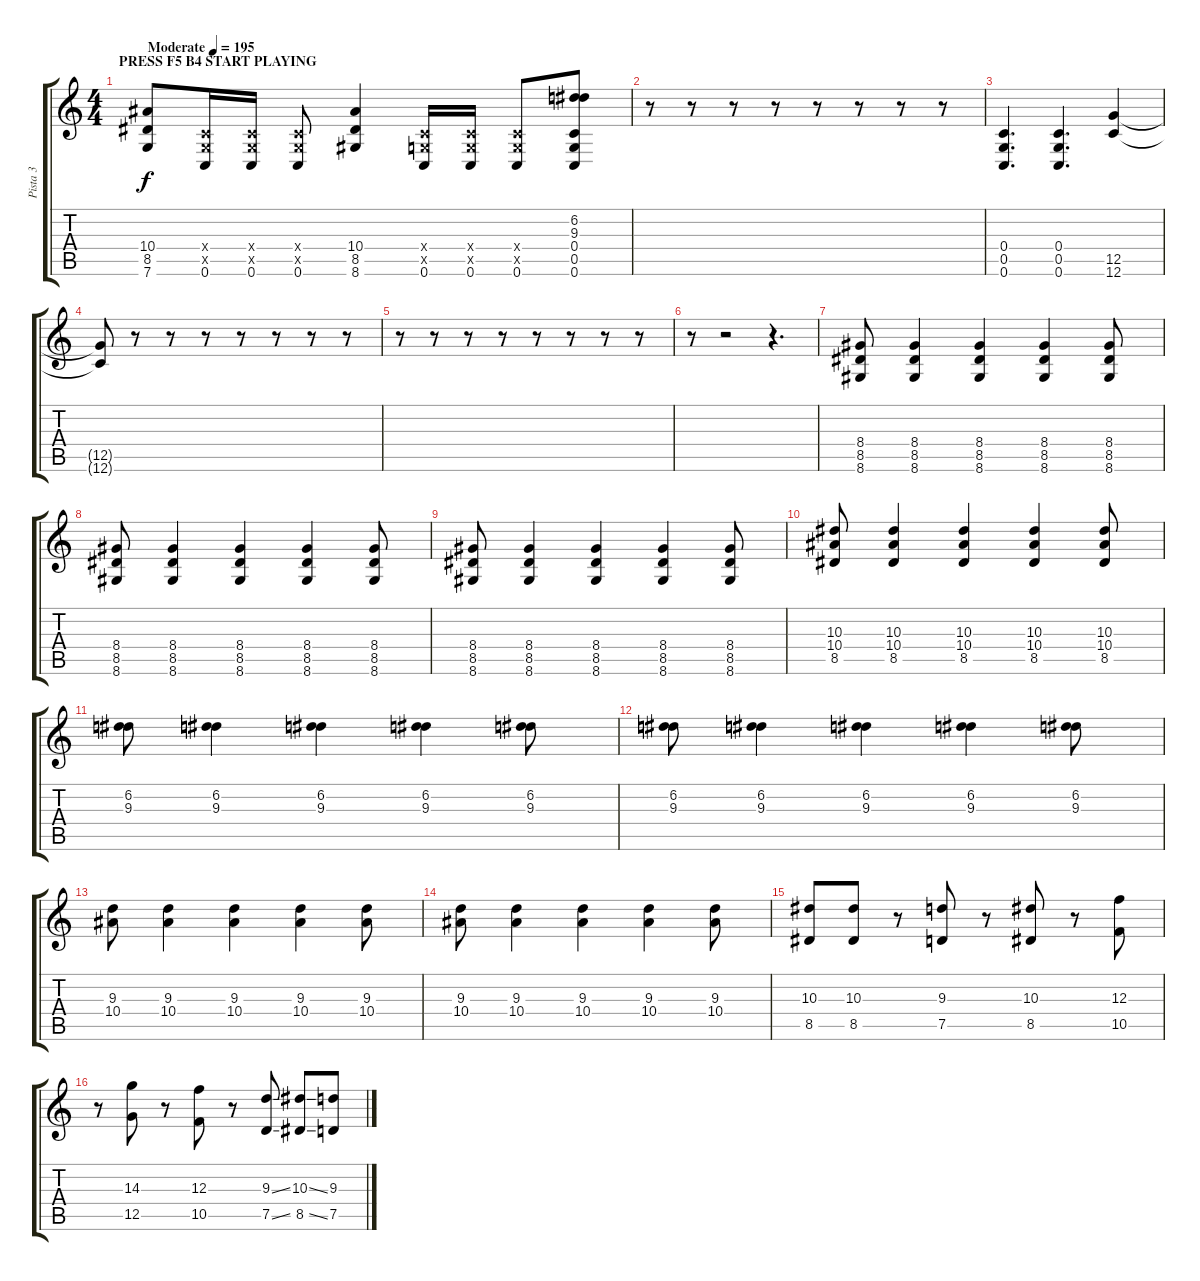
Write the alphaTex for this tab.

\track ("Pista 3" "Pista 3") {instrument overdrivenguitar}
\staff {score tabs}
\tuning (D4 A3 F3 C3 G2 C2) {hide}
\ts (4 4)
\section ("" "PRESS F5 B4 START PLAYING")
\tempo (195 "Moderate")
\clef g2
\ks c
(10.4 8.5 7.6).8{dy f instrument overdrivenguitar} (0.4{x} 0.5{x} 0.6).16 (0.4{x} 0.5{x} 0.6).16 (0.4{x} 0.5{x} 0.6).8 (10.4 8.5 8.6).4 (0.4{x} 0.5{x} 0.6).16 (0.4{x} 0.5{x} 0.6).16 (0.4{x} 0.5{x} 0.6).8 (6.2 9.3 0.4 0.5 0.6).8 |
r.8 r.8 r.8 r.8 r.8 r.8 r.8 r.8 |
(0.4 0.5 0.6).4{d} (0.4 0.5 0.6).4{d} (12.5 12.6).4 |
(12.5{t} 12.6{t}).8 r.8 r.8 r.8 r.8 r.8 r.8 r.8 |
r.8 r.8 r.8 r.8 r.8 r.8 r.8 r.8 |
r.8 r.2 r.4{d} |
(8.4 8.5 8.6).8 (8.4 8.5 8.6).4 (8.4 8.5 8.6).4 (8.4 8.5 8.6).4 (8.4 8.5 8.6).8 |
(8.4 8.5 8.6).8 (8.4 8.5 8.6).4 (8.4 8.5 8.6).4 (8.4 8.5 8.6).4 (8.4 8.5 8.6).8 |
(8.4 8.5 8.6).8 (8.4 8.5 8.6).4 (8.4 8.5 8.6).4 (8.4 8.5 8.6).4 (8.4 8.5 8.6).8 |
(10.3 10.4 8.5).8 (10.3 10.4 8.5).4 (10.3 10.4 8.5).4 (10.3 10.4 8.5).4 (10.3 10.4 8.5).8 |
(6.2 9.3).8 (6.2 9.3).4 (6.2 9.3).4 (6.2 9.3).4 (6.2 9.3).8 |
(6.2 9.3).8 (6.2 9.3).4 (6.2 9.3).4 (6.2 9.3).4 (6.2 9.3).8 |
(9.3 10.4).8 (9.3 10.4).4 (9.3 10.4).4 (9.3 10.4).4 (9.3 10.4).8 |
(9.3 10.4).8 (9.3 10.4).4 (9.3 10.4).4 (9.3 10.4).4 (9.3 10.4).8 |
(10.3 8.5).8 (10.3 8.5).8 r.8 (9.3 7.5).8 r.8 (10.3 8.5).8 r.8 (12.3 10.5).8 |
r.8 (14.3 12.5).8 r.8 (12.3 10.5).8 r.8 (9.3{ss} 7.5{ss}).8 (10.3{ss} 8.5{ss}).8 (9.3{ss} 7.5{ss}).8
